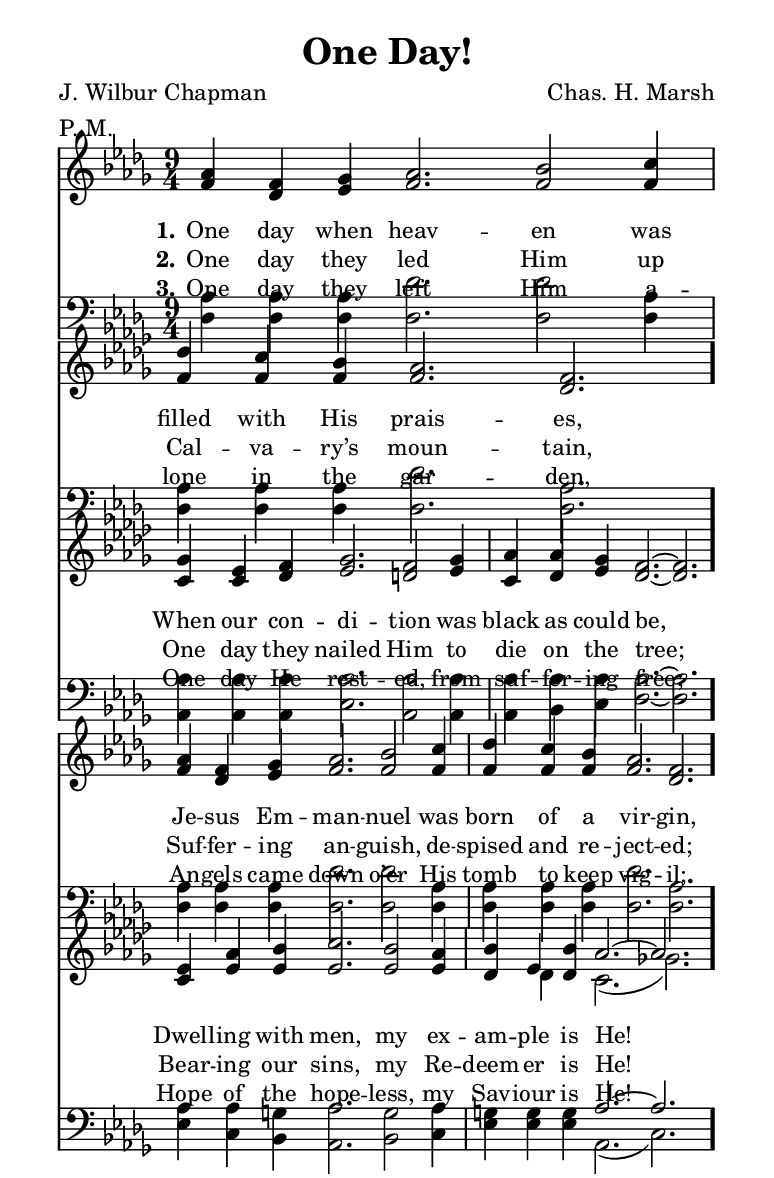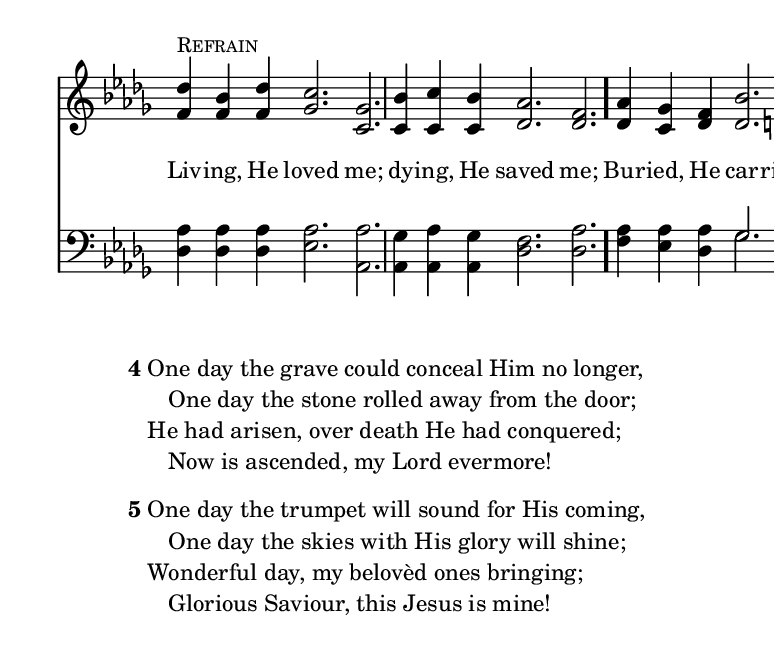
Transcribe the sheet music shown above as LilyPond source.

\include "common/global.ily"
\paper {
  \include "common/paper.ily"
  ragged-last-bottom = ##t
  system-count = 6
systems-per-page = 5
score-markup-spacing.stretchability = 1

  % need to reduce stretchability to compensate for `ragged-bottom` being false
  % (`ragged-last-bottom` doesn't appear to work for markups, so the markup
  % gets pulled down the page)
  system-count = 6
systems-per-page = 5
score-markup-spacing.stretchability = 1

}

\header{
  %gospel
  hymnnumber = "186"
  title = "One Day!"
  tunename = ""
  meter = "P. M."
  poet = "J. Wilbur Chapman"
  composer = "Chas. H. Marsh"
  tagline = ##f
}

patternA = { c4 c4 c4 c2. c2 c4 | c4 c4 c4 c2. c2. }
patternB = { c4 c4 c4 c2. c2. | c4 c4 c4 c2. c2. }
patternC = { c4 c4 c4 c2 c4 c2. | c4 c4 c4 c2. c2. }

global = {
  \include "common/overrides.ily"
  \override Staff.TimeSignature.style = #'numbered
  \time 9/4
  \override Score.MetronomeMark.transparent = ##t % hide all fermata changes too
  \tempo 4=150
  \key des \major
  \autoBeamOff
}

notesSoprano = {
\global
\relative c'' {

  \changePitch \patternA { aes f ges aes bes c | des c bes aes f }
  \changePitch \patternA { ges ees f ges f ges | aes aes ges f ~ f }
  \changePitch \patternA { aes f ges aes bes c | des c bes aes f }
  \changePitch \patternA { ees aes bes c bes aes | bes ees, bes' aes ~ aes }

  << s^\markup { \small \caps "Refrain" }
  \changePitch \patternB { des bes des c ges | bes c bes aes f } >>
  \changePitch \patternA { aes ges f bes bes bes | des c bes ees ~ ees }
  \changePitch \patternC { des bes des c ges ges | bes c ees des aes }
  \changePitch \patternA { bes-> bes-> bes-> ees-> bes-> des-> | c-> aes-> ees'-> des-> ~ des }

  \bar "|."

}
}

notesAlto = {
\global
\relative e' {

  \changePitch \patternA { f des ees f f f | f f f f des }
  \changePitch \patternA { c c des ees d ees | c des ees des ~ des }
  \changePitch \patternA { f des ees f f f | f f f f des }
  \changePitch \patternA { c ees ees ees ees ees | des des des c( ges'!) }

  \changePitch \patternB { f f f ges c, | c c c des des }
  \changePitch \patternA { des c des des d d | f ees ees ees( ges) }
  \changePitch \patternC { f f f ges ees ees | ges ges ges f f }
  \changePitch \patternA { ges ges aes g g g | ges! ges ges f ~ f }

}
}

notesTenor = {
\global
\relative a {

  \changePitch \patternA { aes aes aes des des aes | aes aes aes des aes }
  \changePitch \patternA { aes aes aes aes aes aes | aes aes aes aes ~ aes }
  \changePitch \patternA { aes aes aes des des aes | aes aes aes des aes }
  \changePitch \patternA { aes aes g aes g aes | g g g aes ~ aes }

  \changePitch \patternB { aes aes aes aes aes | ges aes ges f aes }
  \changePitch \patternA { aes aes aes ges aes aes | g aes g aes ~ aes }
  \changePitch \patternC { aes aes aes aes c c | c ees c des des }
  \changePitch \patternA { des des d ees ees ees | ees c c | des ~ des }

}
}

notesBass = {
\global
\relative f {

  \changePitch \patternA { des des des des des des | des des des des des }
  \changePitch \patternA { aes aes aes c aes aes | aes bes c des ~ des }
  \changePitch \patternA { des des des des des des | des des des des des }
  \changePitch \patternA { ees c bes aes bes c | ees ees ees aes,( c) }

  \changePitch \patternB { des des des ees aes, | aes aes aes des des }
  \changePitch \patternA { f ees des ges f bes, | ees ees des c( aes) }
  \changePitch \patternC { des des des ees aes aes | aes aes aes des, des | }
  \changePitch \patternA { ges ges f ees ees ees | aes aes aes des, ~ des }

}
}

Refrain = \lyricmode {

Liv -- ing, He loved me; dy -- ing, He saved me; \bar "."
Bur -- ied, He car -- ried my sins far a -- way; \bar "."
Ris -- ing, He just -- i -- fied free -- ly for -- ev -- er: \bar "."
One day He’s com -- ing_– oh glo -- ri -- ous day! \bar "."

}

wordsA = \lyricmode {
\set stanza = "1."

One day when heav -- en was filled with His prais -- es, \bar "."
When our con -- di -- tion was black as could be, \bar "."
Je -- sus Em -- man -- nuel was born of a vir -- gin, \bar "."
Dwell -- ing with men, my ex -- am -- ple is He! \bar "."

}

wordsB = \lyricmode {
\set stanza = "2."

One day they led Him up Cal -- va -- ry’s moun -- tain,
One day they nailed Him to die on the tree;
Suf -- fer -- ing an -- guish, de -- spised and re -- ject -- ed;
Bear -- ing our sins, my Re -- deem -- er is He!

\Refrain

}

wordsC = \lyricmode {
\set stanza = "3."

One day they left Him a -- lone in the gar -- den,
One day He rest -- ed, from suf -- fer -- ing free;
An -- gels came down o’er His tomb to keep vig -- il;
Hope of the hope -- less, my Sav -- iour is He!

}

wordsD = \markuplist {

\line { One day the grave could conceal Him no longer, }
\line { { \hspace #2 } One day the stone rolled away from the door; }
\line { He had arisen, over death He had conquered; }
\line { { \hspace #2 } Now is ascended, my Lord evermore! }

}

wordsE = \markuplist {

\line { One day the trumpet will sound for His coming, }
\line { { \hspace #2 } One day the skies with His glory will shine; }
\line { Wonderful day, my belovèd ones bringing; }
\line { { \hspace #2 } Glorious Saviour, this Jesus is mine! }

}

\score {
  \context ChoirStaff <<
    \context Staff = upper <<
      \set Staff.autoBeaming = ##f
      \set ChoirStaff.systemStartDelimiter = #'SystemStartBar
      \set ChoirStaff.printPartCombineTexts = ##f
      \partcombine #'(2 . 11) \notesSoprano \notesAlto
      \context NullVoice = sopranos { \voiceOne << \notesSoprano >> }
      \context Lyrics = one   \lyricsto sopranos \wordsA
      \context Lyrics = two   \lyricsto sopranos \wordsB
      \context Lyrics = three \lyricsto sopranos \wordsC
    >>
    \context Staff = men <<
      \set Staff.autoBeaming = ##f
      \clef bass
      \set ChoirStaff.printPartCombineTexts = ##f
      \partcombine #'(2 . 11) \notesTenor \notesBass
    >>
  >>
  \layout {
    \include "common/layout.ily"
  }
  #(cond ((ly:get-option 'eog-midi-permitted) #{ \midi{
    \include "common/midi.ily"
  } #}))
}

\noPageBreak

\markup { \fill-line { \column {
  \line{ \bold 4 \column { \wordsD } } \combine \null \vspace #0.4
  \line{ \bold 5 \column { \wordsE } }
} } }

\version "2.19.49"  % necessary for upgrading to future LilyPond versions.

% vi:set et ts=2 sw=2 ai nocindent syntax=lilypond:
